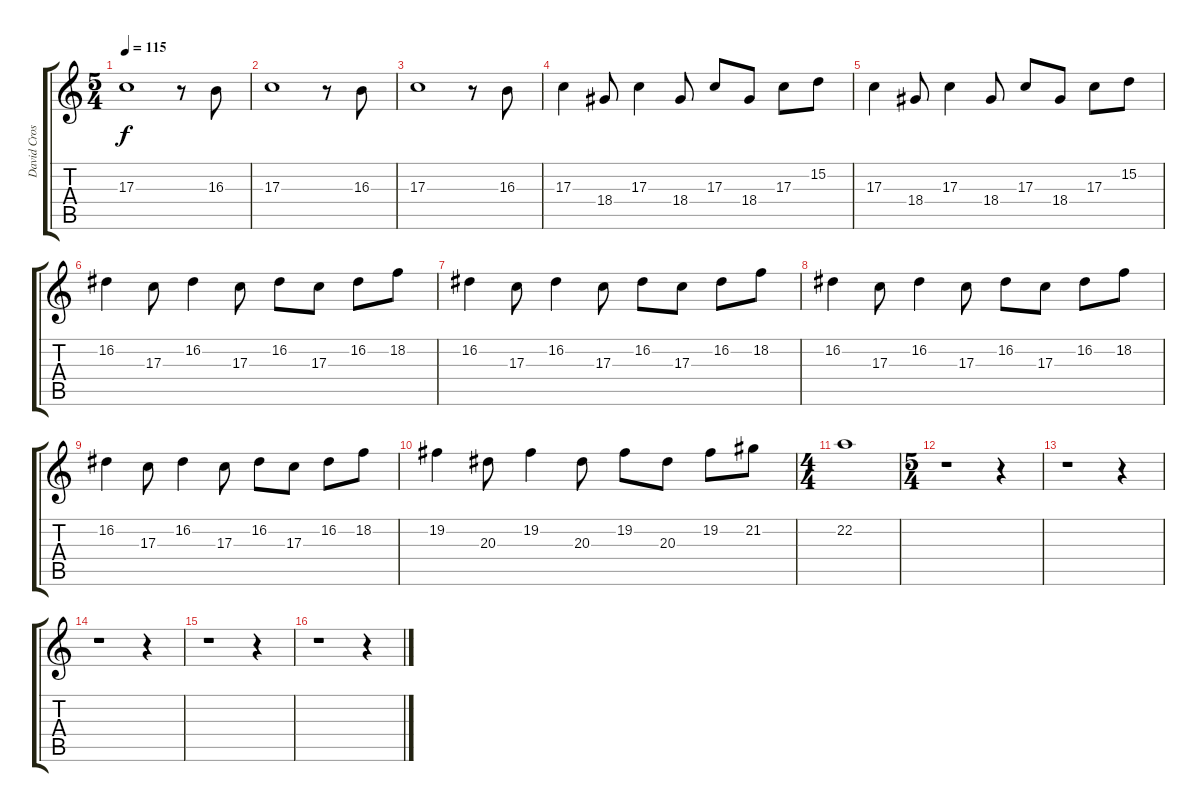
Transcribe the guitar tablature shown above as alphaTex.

\track ("David Cross (violin)" "David Cros") {instrument synthstrings1}
\staff {score tabs}
\tuning (E4 B3 G3 D3 A2 E2) {hide}
\ts (5 4)
\tempo 115
\clef g2
\ks c
17.3.1{dy f} r.8 16.3.8 |
17.3.1 r.8 16.3.8 |
17.3.1 r.8 16.3.8 |
17.3.4 18.4.8 17.3.4 18.4.8 17.3.8 18.4.8 17.3.8 15.2.8 |
17.3.4 18.4.8 17.3.4 18.4.8 17.3.8 18.4.8 17.3.8 15.2.8 |
16.2.4 17.3.8 16.2.4 17.3.8 16.2.8 17.3.8 16.2.8 18.2.8 |
16.2.4 17.3.8 16.2.4 17.3.8 16.2.8 17.3.8 16.2.8 18.2.8 |
16.2.4 17.3.8 16.2.4 17.3.8 16.2.8 17.3.8 16.2.8 18.2.8 |
16.2.4 17.3.8 16.2.4 17.3.8 16.2.8 17.3.8 16.2.8 18.2.8 |
19.2.4 20.3.8 19.2.4 20.3.8 19.2.8 20.3.8 19.2.8 21.2.8 |
\ts (4 4)
22.2.1{volume 14} |
\ts (5 4)
r.1 r.4 |
r.1 r.4 |
r.1 r.4 |
r.1 r.4 |
r.1 r.4
